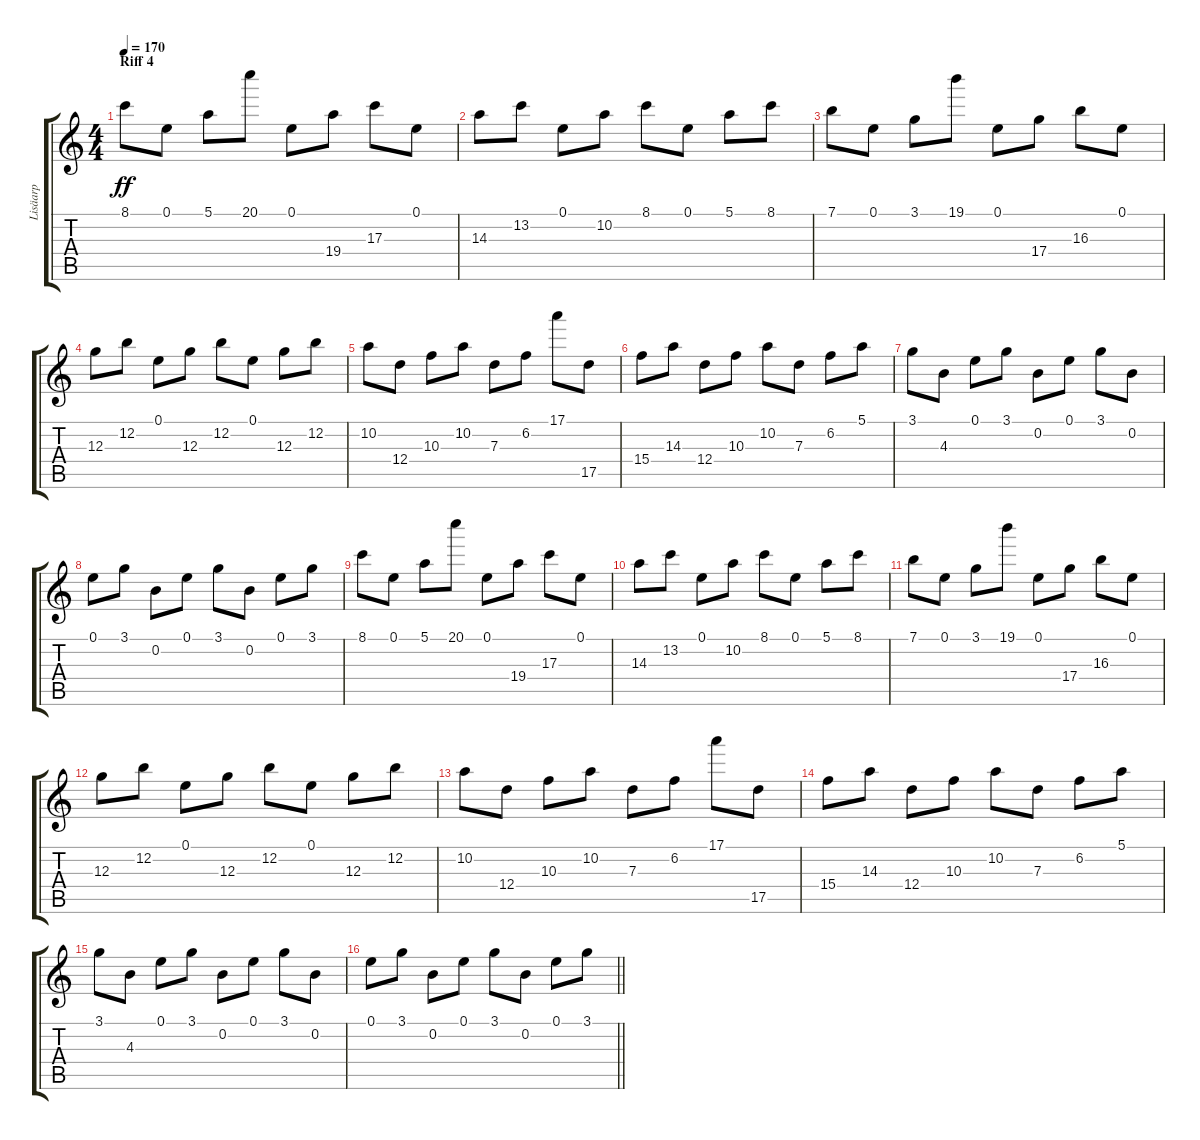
\track ("Lisäarp" "Lisäarp") {instrument acousticguitarsteel}
\staff {score tabs}
\tuning (E4 B3 G3 D3 A2 E2) {hide}
\ts (4 4)
\section ("" "Riff 4")
\tempo 170
\clef g2
\ks c
8.1.8{dy ff} 0.1.8 5.1.8 20.1.8 0.1.8 19.4.8 17.3.8 0.1.8 |
14.3.8 13.2.8 0.1.8 10.2.8 8.1.8 0.1.8 5.1.8 8.1.8 |
7.1.8 0.1.8 3.1.8 19.1.8 0.1.8 17.4.8 16.3.8 0.1.8 |
12.3.8 12.2.8 0.1.8 12.3.8 12.2.8 0.1.8 12.3.8 12.2.8 |
10.2.8 12.4.8 10.3.8 10.2.8 7.3.8 6.2.8 17.1.8 17.5.8 |
15.4.8 14.3.8 12.4.8 10.3.8 10.2.8 7.3.8 6.2.8 5.1.8 |
3.1.8 4.3.8 0.1.8 3.1.8 0.2.8 0.1.8 3.1.8 0.2.8 |
0.1.8 3.1.8 0.2.8 0.1.8 3.1.8 0.2.8 0.1.8 3.1.8 |
8.1.8 0.1.8 5.1.8 20.1.8 0.1.8 19.4.8 17.3.8 0.1.8 |
14.3.8 13.2.8 0.1.8 10.2.8 8.1.8 0.1.8 5.1.8 8.1.8 |
7.1.8 0.1.8 3.1.8 19.1.8 0.1.8 17.4.8 16.3.8 0.1.8 |
12.3.8 12.2.8 0.1.8 12.3.8 12.2.8 0.1.8 12.3.8 12.2.8 |
10.2.8 12.4.8 10.3.8 10.2.8 7.3.8 6.2.8 17.1.8 17.5.8 |
15.4.8 14.3.8 12.4.8 10.3.8 10.2.8 7.3.8 6.2.8 5.1.8 |
3.1.8 4.3.8 0.1.8 3.1.8 0.2.8 0.1.8 3.1.8 0.2.8 |
\barLineRight lightlight
0.1.8 3.1.8 0.2.8 0.1.8 3.1.8 0.2.8 0.1.8 3.1.8
